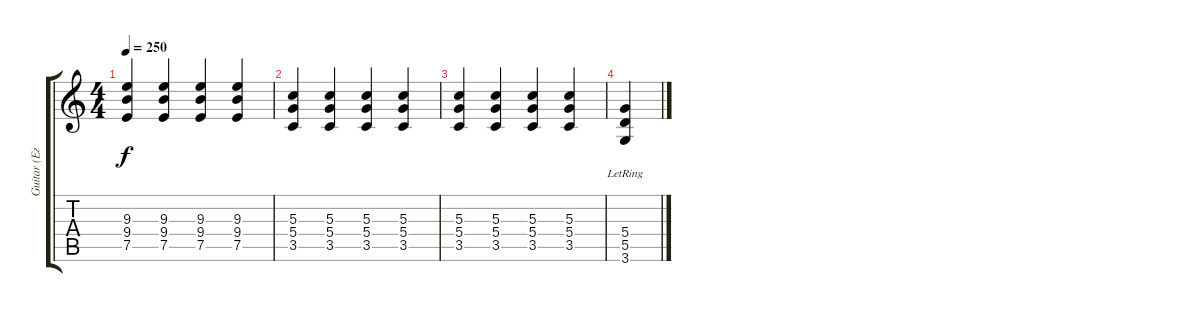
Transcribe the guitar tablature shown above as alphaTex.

\track ("Guitar (Егор)" "Guitar (Ег") {instrument overdrivenguitar}
\staff {score tabs}
\tuning (E4 B3 G3 D3 A2 E2) {hide}
\ts (4 4)
\tempo 250
\clef g2
\ks c
(9.3 9.4 7.5).4{dy f} (9.3 9.4 7.5).4 (9.3 9.4 7.5).4 (9.3 9.4 7.5).4 |
(5.3 5.4 3.5).4 (5.3 5.4 3.5).4 (5.3 5.4 3.5).4 (5.3 5.4 3.5).4 |
(5.3 5.4 3.5).4 (5.3 5.4 3.5).4 (5.3 5.4 3.5).4 (5.3 5.4 3.5).4 |
(5.4{lr} 5.5 3.6).4
